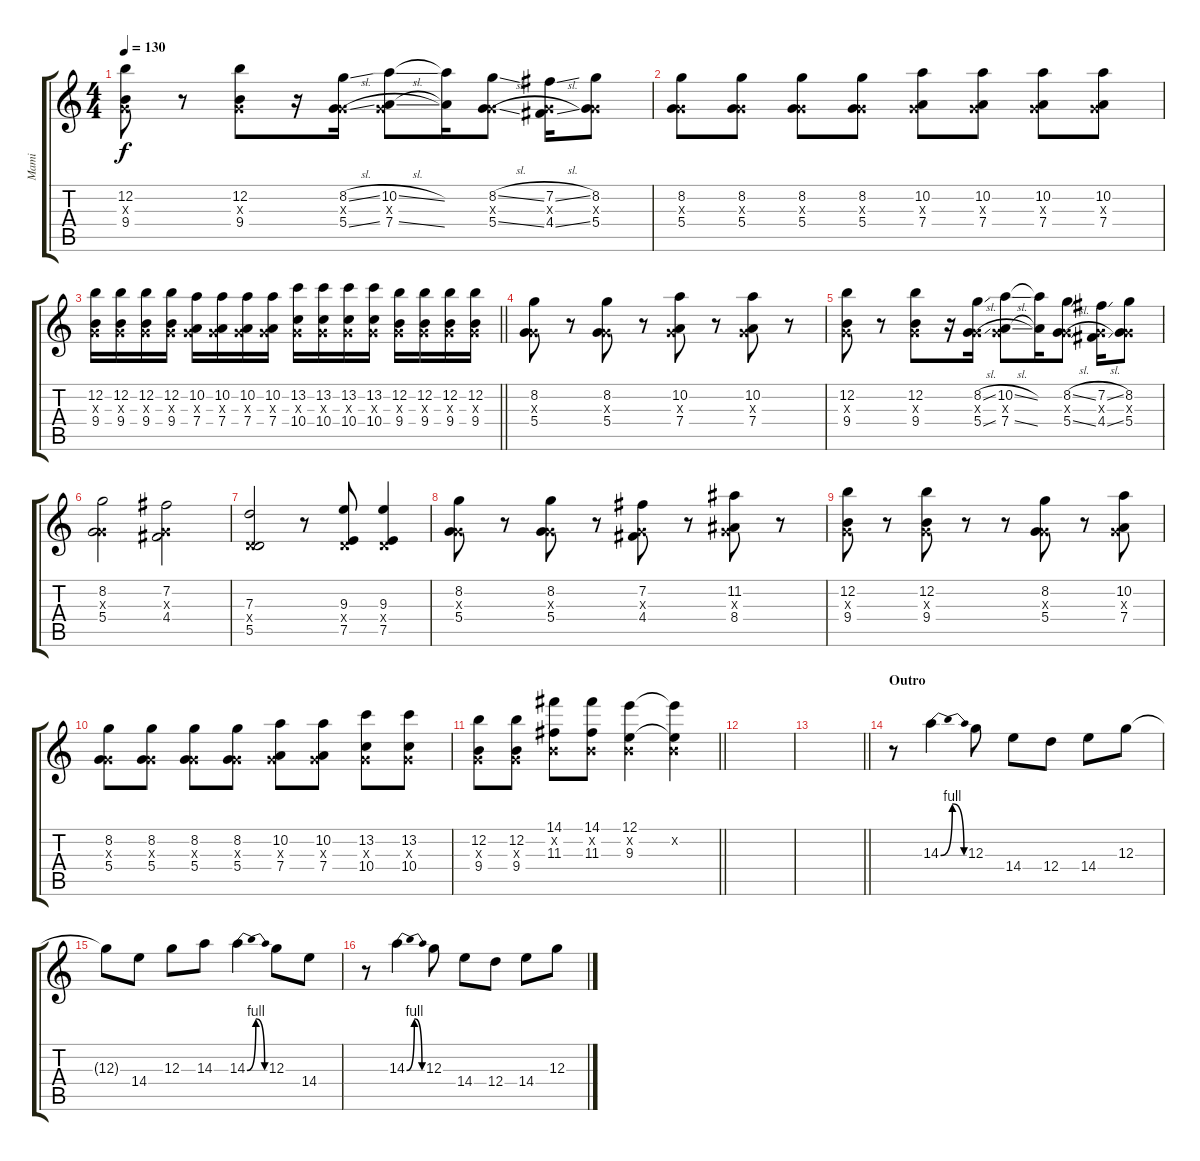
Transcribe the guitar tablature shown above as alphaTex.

\track ("Mami" "Mami") {instrument distortionguitar}
\staff {score tabs}
\tuning (E4 B3 G3 D3 A2 E2) {hide}
\ts (4 4)
\tempo 130
\clef g2
\ks c
(12.2 0.3{x} 9.4).8{dy f} r.8 (12.2 0.3{x} 9.4).8 r.16 (8.2{sl} 0.3{x} 5.4{sl}).16 (10.2{sl} 0.3{x} 7.4{sl}).8 (10.2{t} 7.4{t}).16 (8.2{sl} 0.3{x} 5.4{sl}).8 (7.2{sl} 0.3{x} 4.4{sl}).16 (8.2 0.3{x} 5.4).8 |
(8.2 0.3{x} 5.4).8 (8.2 0.3{x} 5.4).8 (8.2 0.3{x} 5.4).8 (8.2 0.3{x} 5.4).8 (10.2 0.3{x} 7.4).8 (10.2 0.3{x} 7.4).8 (10.2 0.3{x} 7.4).8 (10.2 0.3{x} 7.4).8 |
\barLineRight lightlight
(12.2 0.3{x} 9.4).16 (12.2 0.3{x} 9.4).16 (12.2 0.3{x} 9.4).16 (12.2 0.3{x} 9.4).16 (10.2 0.3{x} 7.4).16 (10.2 0.3{x} 7.4).16 (10.2 0.3{x} 7.4).16 (10.2 0.3{x} 7.4).16 (13.2 0.3{x} 10.4).16 (13.2 0.3{x} 10.4).16 (13.2 0.3{x} 10.4).16 (13.2 0.3{x} 10.4).16 (12.2 0.3{x} 9.4).16 (12.2 0.3{x} 9.4).16 (12.2 0.3{x} 9.4).16 (12.2 0.3{x} 9.4).16 |
(8.2 0.3{x} 5.4).8 r.8 (8.2 0.3{x} 5.4).8 r.8 (10.2 0.3{x} 7.4).8 r.8 (10.2 0.3{x} 7.4).8 r.8 |
(12.2 0.3{x} 9.4).8 r.8 (12.2 0.3{x} 9.4).8 r.16 (8.2{sl} 0.3{x} 5.4{sl}).16 (10.2{sl} 0.3{x} 7.4{sl}).8 (10.2{t} 7.4{t}).16 (8.2{sl} 0.3{x} 5.4{sl}).8 (7.2{sl} 0.3{x} 4.4{sl}).16 (8.2 0.3{x} 5.4).8 |
(8.2 0.3{x} 5.4).2 (7.2 0.3{x} 4.4).2 |
(7.3 0.4{x} 5.5).2 r.8 (9.3 0.4{x} 7.5).8 (9.3 0.4{x} 7.5).4 |
(8.2 0.3{x} 5.4).8 r.8 (8.2 0.3{x} 5.4).8 r.8 (7.2 0.3{x} 4.4).8 r.8 (11.2 0.3{x} 8.4).8 r.8 |
(12.2 0.3{x} 9.4).8 r.8 (12.2 0.3{x} 9.4).8 r.8 r.8 (8.2 0.3{x} 5.4).8 r.8 (10.2 0.3{x} 7.4).8 |
(8.2 0.3{x} 5.4).8 (8.2 0.3{x} 5.4).8 (8.2 0.3{x} 5.4).8 (8.2 0.3{x} 5.4).8 (10.2 0.3{x} 7.4).8 (10.2 0.3{x} 7.4).8 (13.2 0.3{x} 10.4).8 (13.2 0.3{x} 10.4).8 |
\barLineRight lightlight
(12.2 0.3{x} 9.4).8 (12.2 0.3{x} 9.4).8 (14.1 0.2{x} 11.3).8 (14.1 0.2{x} 11.3).8 (12.1 0.2{x} 9.3).4 (12.1{t} 0.2{x} 9.3{t}).4 |
|
\barLineRight lightlight
|
\section ("" "Outro")
r.8{volume 16 instrument overdrivenguitar} 14.3{be (bendrelease 0 0 15 4 15 4 60 0)}.4 12.3.8 14.4.8 12.4.8 14.4.8 12.3.8 |
12.3{t}.8 14.4.8 12.3.8 14.3.8 14.3{be (bendrelease 0 0 15 4 15 4 60 0)}.4 12.3.8 14.4.8 |
r.8 14.3{be (bendrelease 0 0 15 4 15 4 60 0)}.4 12.3.8 14.4.8 12.4.8 14.4.8 12.3.8
